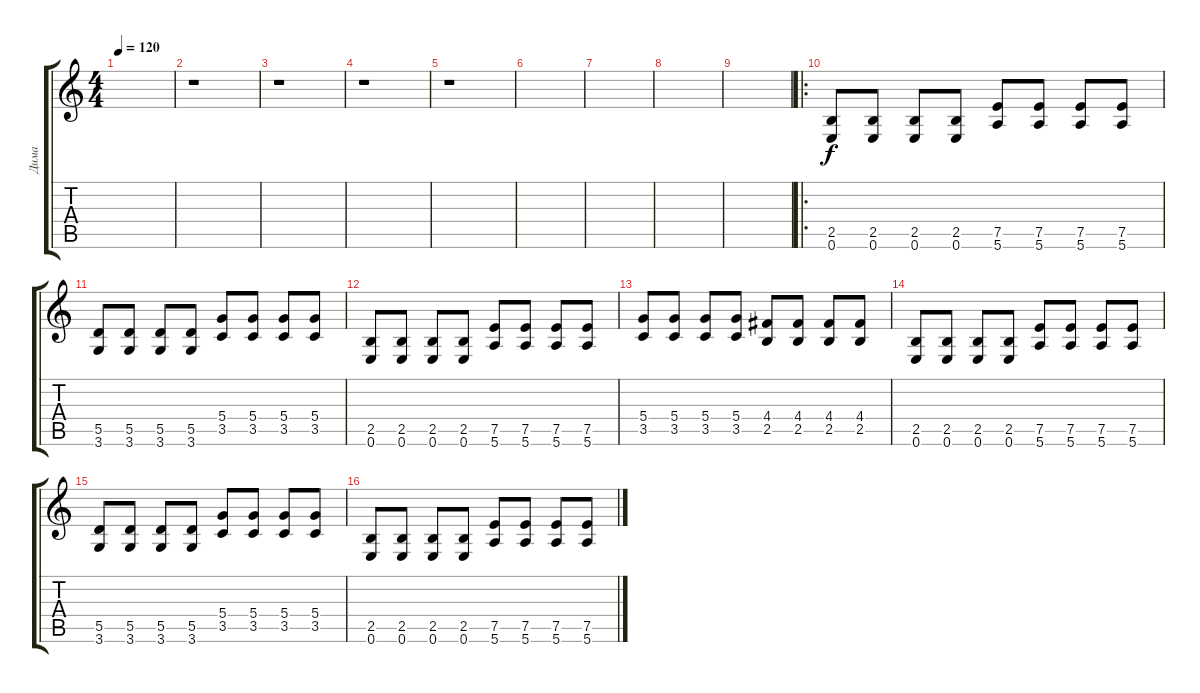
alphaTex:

\track ("Дима" "Дима") {instrument distortionguitar}
\staff {score tabs}
\tuning (E4 B3 G3 D3 A2 E2) {hide}
\ts (4 4)
\tempo 120
\clef g2
\ks c
|
r.1 |
r.1 |
r.1 |
r.1 |
|
|
|
|
\ro
(2.5 0.6).8 (2.5 0.6).8 (2.5 0.6).8 (2.5 0.6).8 (7.5 5.6).8 (7.5 5.6).8 (7.5 5.6).8 (7.5 5.6).8 |
(5.5 3.6).8 (5.5 3.6).8 (5.5 3.6).8 (5.5 3.6).8 (5.4 3.5).8 (5.4 3.5).8 (5.4 3.5).8 (5.4 3.5).8 |
(2.5 0.6).8 (2.5 0.6).8 (2.5 0.6).8 (2.5 0.6).8 (7.5 5.6).8 (7.5 5.6).8 (7.5 5.6).8 (7.5 5.6).8 |
(5.4 3.5).8 (5.4 3.5).8 (5.4 3.5).8 (5.4 3.5).8 (4.4 2.5).8 (4.4 2.5).8 (4.4 2.5).8 (4.4 2.5).8 |
(2.5 0.6).8 (2.5 0.6).8 (2.5 0.6).8 (2.5 0.6).8 (7.5 5.6).8 (7.5 5.6).8 (7.5 5.6).8 (7.5 5.6).8 |
(5.5 3.6).8 (5.5 3.6).8 (5.5 3.6).8 (5.5 3.6).8 (5.4 3.5).8 (5.4 3.5).8 (5.4 3.5).8 (5.4 3.5).8 |
(2.5 0.6).8 (2.5 0.6).8 (2.5 0.6).8 (2.5 0.6).8 (7.5 5.6).8 (7.5 5.6).8 (7.5 5.6).8 (7.5 5.6).8
